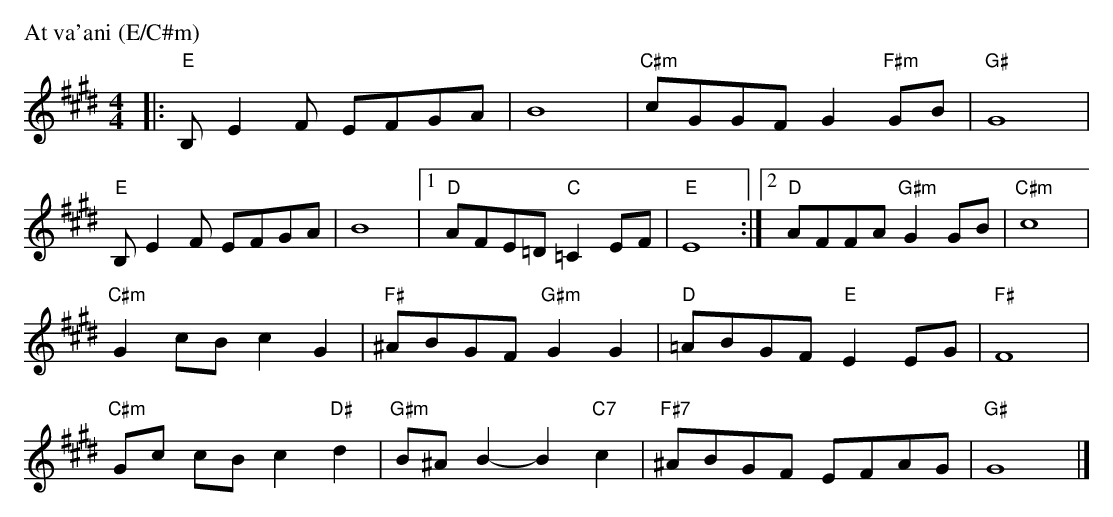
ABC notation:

X:1
M:4/4
L:1/8
P: At va'ani (E/C#m)
K:E
|: "E"B, E2 F EFGA | B8 | "C#m"cGGF G2 "F#m"GB | "G#"G8 |
"E"B, E2 F EFGA | B8 |1 "D"AFE=D "C"=C2 EF | "E"E8 :|2 "D"AFFA "G#m"G2 GB | "C#m"c8 |
"C#m"G2 cB c2 G2 |"F#"^ABGF "G#m"G2 G2 | "D"=ABGF "E"E2 EG | "F#"F8 |
"C#m"Gc cB c2 "D#"d2 | "G#m"B^A B2-B2 "C7"c2 | "F#7"^ABGF EFAG | "G#"G8 |]
